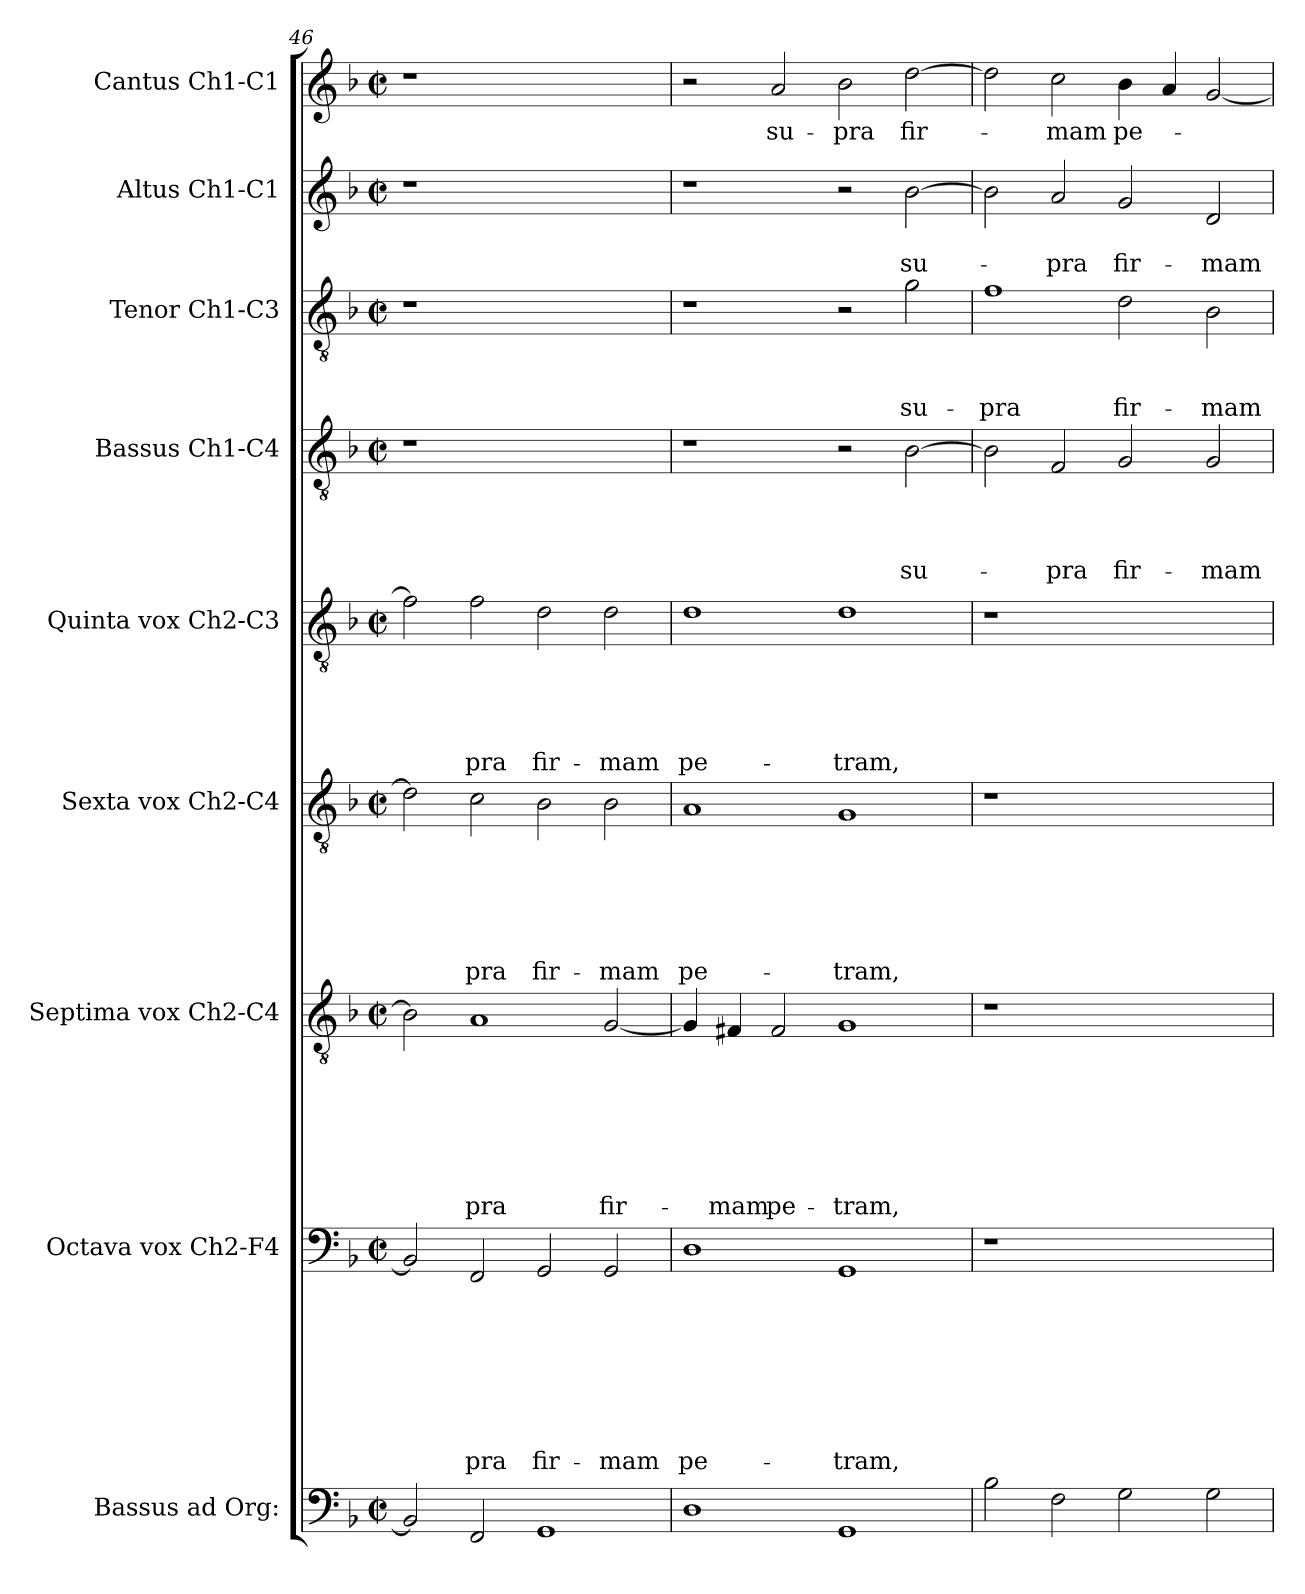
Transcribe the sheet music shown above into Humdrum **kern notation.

**kern	**kern	**text	**text	**text	**text	**text	**text	**text	**text	**kern	**text	**text	**text	**text	**text	**text	**text	**kern	**text	**text	**text	**text	**text	**text	**kern	**text	**text	**text	**text	**text	**kern	**text	**text	**text	**text	**kern	**text	**text	**text	**kern	**text	**text	**kern	**text
*part9	*part8	*part8	*part8	*part8	*part8	*part8	*part8	*part8	*part8	*part7	*part7	*part7	*part7	*part7	*part7	*part7	*part7	*part6	*part6	*part6	*part6	*part6	*part6	*part6	*part5	*part5	*part5	*part5	*part5	*part5	*part4	*part4	*part4	*part4	*part4	*part3	*part3	*part3	*part3	*part2	*part2	*part2	*part1	*part1
*staff9	*staff8	*staff8	*staff8	*staff8	*staff8	*staff8	*staff8	*staff8	*staff8	*staff7	*staff7	*staff7	*staff7	*staff7	*staff7	*staff7	*staff7	*staff6	*staff6	*staff6	*staff6	*staff6	*staff6	*staff6	*staff5	*staff5	*staff5	*staff5	*staff5	*staff5	*staff4	*staff4	*staff4	*staff4	*staff4	*staff3	*staff3	*staff3	*staff3	*staff2	*staff2	*staff2	*staff1	*staff1
*I"Bassus ad Org:	*I"Octava vox Ch2-F4	*	*	*	*	*	*	*	*	*I"Septima vox Ch2-C4	*	*	*	*	*	*	*	*I"Sexta vox Ch2-C4	*	*	*	*	*	*	*I"Quinta vox Ch2-C3	*	*	*	*	*	*I"Bassus Ch1-C4	*	*	*	*	*I"Tenor Ch1-C3	*	*	*	*I"Altus Ch1-C1	*	*	*I"Cantus Ch1-C1	*
*	*	*	*	*	*	*	*	*	*	*	*	*	*	*	*	*	*	*	*	*	*	*	*	*	*	*	*	*	*	*	*I'B	*	*	*	*	*I'T	*	*	*	*I'A	*	*	*I'C	*
*clefF4	*clefF4	*	*	*	*	*	*	*	*	*clefGv2	*	*	*	*	*	*	*	*clefGv2	*	*	*	*	*	*	*clefGv2	*	*	*	*	*	*clefGv2	*	*	*	*	*clefGv2	*	*	*	*clefG2	*	*	*clefG2	*
*k[b-]	*k[b-]	*	*	*	*	*	*	*	*	*k[b-]	*	*	*	*	*	*	*	*k[b-]	*	*	*	*	*	*	*k[b-]	*	*	*	*	*	*k[b-]	*	*	*	*	*k[b-]	*	*	*	*k[b-]	*	*	*k[b-]	*
*F:	*F:	*	*	*	*	*	*	*	*	*F:	*	*	*	*	*	*	*	*F:	*	*	*	*	*	*	*F:	*	*	*	*	*	*F:	*	*	*	*	*F:	*	*	*	*F:	*	*	*F:	*
*M2/2	*M2/2	*	*	*	*	*	*	*	*	*M2/2	*	*	*	*	*	*	*	*M2/2	*	*	*	*	*	*	*M2/2	*	*	*	*	*	*M2/2	*	*	*	*	*M2/2	*	*	*	*M2/2	*	*	*M2/2	*
*met(c|)	*met(c|)	*	*	*	*	*	*	*	*	*met(c|)	*	*	*	*	*	*	*	*met(c|)	*	*	*	*	*	*	*met(c|)	*	*	*	*	*	*met(c|)	*	*	*	*	*met(c|)	*	*	*	*met(c|)	*	*	*met(c|)	*
=46	=46	=46	=46	=46	=46	=46	=46	=46	=46	=46	=46	=46	=46	=46	=46	=46	=46	=46	=46	=46	=46	=46	=46	=46	=46	=46	=46	=46	=46	=46	=46	=46	=46	=46	=46	=46	=46	=46	=46	=46	=46	=46	=46	=46
2BB-/]	2BB-/]	.	.	.	.	.	.	.	.	2B-\]	.	.	.	.	.	.	.	2d\]	.	.	.	.	.	.	2f\]	.	.	.	.	.	1r	.	.	.	.	1r	.	.	.	1r	.	.	1r	.
!	!	!	!	!	!	!	!	!	!LO:LY:b	!	!	!	!	!	!	!	!LO:LY:b	!	!	!	!	!	!	!LO:LY:b	!	!	!	!	!	!LO:LY:b	!	!	!	!	!	!	!	!	!	!	!	!	!	!
2FF/	2FF/	.	.	.	.	.	.	.	-pra	1A	.	.	.	.	.	.	-pra	2c\	.	.	.	.	.	-pra	2f\	.	.	.	.	-pra	.	.	.	.	.	.	.	.	.	.	.	.	.	.
!	!	!	!	!	!	!	!	!	!LO:LY:b	!	!	!	!	!	!	!	!	!	!	!	!	!	!	!LO:LY:b	!	!	!	!	!	!LO:LY:b	!	!	!	!	!	!	!	!	!	!	!	!	!	!
1GG	2GG/	.	.	.	.	.	.	.	fir-	.	.	.	.	.	.	.	.	2B-\	.	.	.	.	.	fir-	2d\	.	.	.	.	fir-	1ryy	.	.	.	.	1ryy	.	.	.	1ryy	.	.	1ryy	.
!	!	!	!	!	!	!	!	!	!LO:LY:b	!	!	!	!	!	!	!	!LO:LY:b	!	!	!	!	!	!	!LO:LY:b	!	!	!	!	!	!LO:LY:b	!	!	!	!	!	!	!	!	!	!	!	!	!	!
.	2GG/	.	.	.	.	.	.	.	-mam	[2G/	.	.	.	.	.	.	fir-	2B-\	.	.	.	.	.	-mam	2d\	.	.	.	.	-mam	.	.	.	.	.	.	.	.	.	.	.	.	.	.
!!LO:PB:g=z
=47	=47	=47	=47	=47	=47	=47	=47	=47	=47	=47	=47	=47	=47	=47	=47	=47	=47	=47	=47	=47	=47	=47	=47	=47	=47	=47	=47	=47	=47	=47	=47	=47	=47	=47	=47	=47	=47	=47	=47	=47	=47	=47	=47	=47
!	!	!	!	!	!	!	!	!	!LO:LY:b	!	!	!	!	!	!	!	!	!	!	!	!	!	!	!LO:LY:b	!	!	!	!	!	!LO:LY:b	!	!	!	!	!	!	!	!	!	!	!	!	!	!
1D	1D	.	.	.	.	.	.	.	pe-	4G/]	.	.	.	.	.	.	.	1A	.	.	.	.	.	pe-	1d	.	.	.	.	pe-	1r	.	.	.	.	1r	.	.	.	1r	.	.	2r	.
!	!	!	!	!	!	!	!	!	!	!	!	!	!	!	!	!	!LO:LY:b	!	!	!	!	!	!	!	!	!	!	!	!	!	!	!	!	!	!	!	!	!	!	!	!	!	!	!
.	.	.	.	.	.	.	.	.	.	4F#X/	.	.	.	.	.	.	-mam	.	.	.	.	.	.	.	.	.	.	.	.	.	.	.	.	.	.	.	.	.	.	.	.	.	.	.
!	!	!	!	!	!	!	!	!	!	!	!	!	!	!	!	!	!LO:LY:b	!	!	!	!	!	!	!	!	!	!	!	!	!	!	!	!	!	!	!	!	!	!	!	!	!	!	!LO:LY:b
.	.	.	.	.	.	.	.	.	.	2F#/	.	.	.	.	.	.	pe-	.	.	.	.	.	.	.	.	.	.	.	.	.	.	.	.	.	.	.	.	.	.	.	.	.	2a/	su-
!	!	!	!	!	!	!	!	!	!LO:LY:b	!	!	!	!	!	!	!	!LO:LY:b	!	!	!	!	!	!	!LO:LY:b	!	!	!	!	!	!LO:LY:b	!	!	!	!	!	!	!	!	!	!	!	!	!	!LO:LY:b
1GG	1GG	.	.	.	.	.	.	.	-tram,	1G	.	.	.	.	.	.	-tram,	1G	.	.	.	.	.	-tram,	1d	.	.	.	.	-tram,	2r	.	.	.	.	2r	.	.	.	2r	.	.	2b-\	-pra
!	!	!	!	!	!	!	!	!	!	!	!	!	!	!	!	!	!	!	!	!	!	!	!	!	!	!	!	!	!	!	!	!	!	!	!LO:LY:b	!	!	!	!LO:LY:b	!	!	!LO:LY:b	!	!LO:LY:b
.	.	.	.	.	.	.	.	.	.	.	.	.	.	.	.	.	.	.	.	.	.	.	.	.	.	.	.	.	.	.	[2B-\	.	.	.	su-	2g\	.	.	su-	[2b-\	.	su-	[2dd\	fir-
=48	=48	=48	=48	=48	=48	=48	=48	=48	=48	=48	=48	=48	=48	=48	=48	=48	=48	=48	=48	=48	=48	=48	=48	=48	=48	=48	=48	=48	=48	=48	=48	=48	=48	=48	=48	=48	=48	=48	=48	=48	=48	=48	=48	=48
!	!	!	!	!	!	!	!	!	!	!	!	!	!	!	!	!	!	!	!	!	!	!	!	!	!	!	!	!	!	!	!	!	!	!	!	!	!	!	!LO:LY:b	!	!	!	!	!
2B-\	1r	.	.	.	.	.	.	.	.	1r	.	.	.	.	.	.	.	1r	.	.	.	.	.	.	1r	.	.	.	.	.	2B-\]	.	.	.	.	1f	.	.	-pra	2b-\]	.	.	2dd\]	.
!	!	!	!	!	!	!	!	!	!	!	!	!	!	!	!	!	!	!	!	!	!	!	!	!	!	!	!	!	!	!	!	!	!	!	!LO:LY:b	!	!	!	!	!	!	!LO:LY:b	!	!LO:LY:b
2F\	.	.	.	.	.	.	.	.	.	.	.	.	.	.	.	.	.	.	.	.	.	.	.	.	.	.	.	.	.	.	2F/	.	.	.	-pra	.	.	.	.	2a/	.	-pra	2cc\	-mam
!	!	!	!	!	!	!	!	!	!	!	!	!	!	!	!	!	!	!	!	!	!	!	!	!	!	!	!	!	!	!	!	!	!	!	!LO:LY:b	!	!	!	!LO:LY:b	!	!	!LO:LY:b	!	!LO:LY:b
2G\	1ryy	.	.	.	.	.	.	.	.	1ryy	.	.	.	.	.	.	.	1ryy	.	.	.	.	.	.	1ryy	.	.	.	.	.	2G/	.	.	.	fir-	2d\	.	.	fir-	2g/	.	fir-	4b-\	pe-
.	.	.	.	.	.	.	.	.	.	.	.	.	.	.	.	.	.	.	.	.	.	.	.	.	.	.	.	.	.	.	.	.	.	.	.	.	.	.	.	.	.	.	4a/	.
!	!	!	!	!	!	!	!	!	!	!	!	!	!	!	!	!	!	!	!	!	!	!	!	!	!	!	!	!	!	!	!	!	!	!	!LO:LY:b	!	!	!	!LO:LY:b	!	!	!LO:LY:b	!	!
2G\	.	.	.	.	.	.	.	.	.	.	.	.	.	.	.	.	.	.	.	.	.	.	.	.	.	.	.	.	.	.	2G/	.	.	.	-mam	2B-\	.	.	-mam	2d/	.	-mam	[2g/	.
=	=	=	=	=	=	=	=	=	=	=	=	=	=	=	=	=	=	=	=	=	=	=	=	=	=	=	=	=	=	=	=	=	=	=	=	=	=	=	=	=	=	=	=	=
*-	*-	*-	*-	*-	*-	*-	*-	*-	*-	*-	*-	*-	*-	*-	*-	*-	*-	*-	*-	*-	*-	*-	*-	*-	*-	*-	*-	*-	*-	*-	*-	*-	*-	*-	*-	*-	*-	*-	*-	*-	*-	*-	*-	*-
